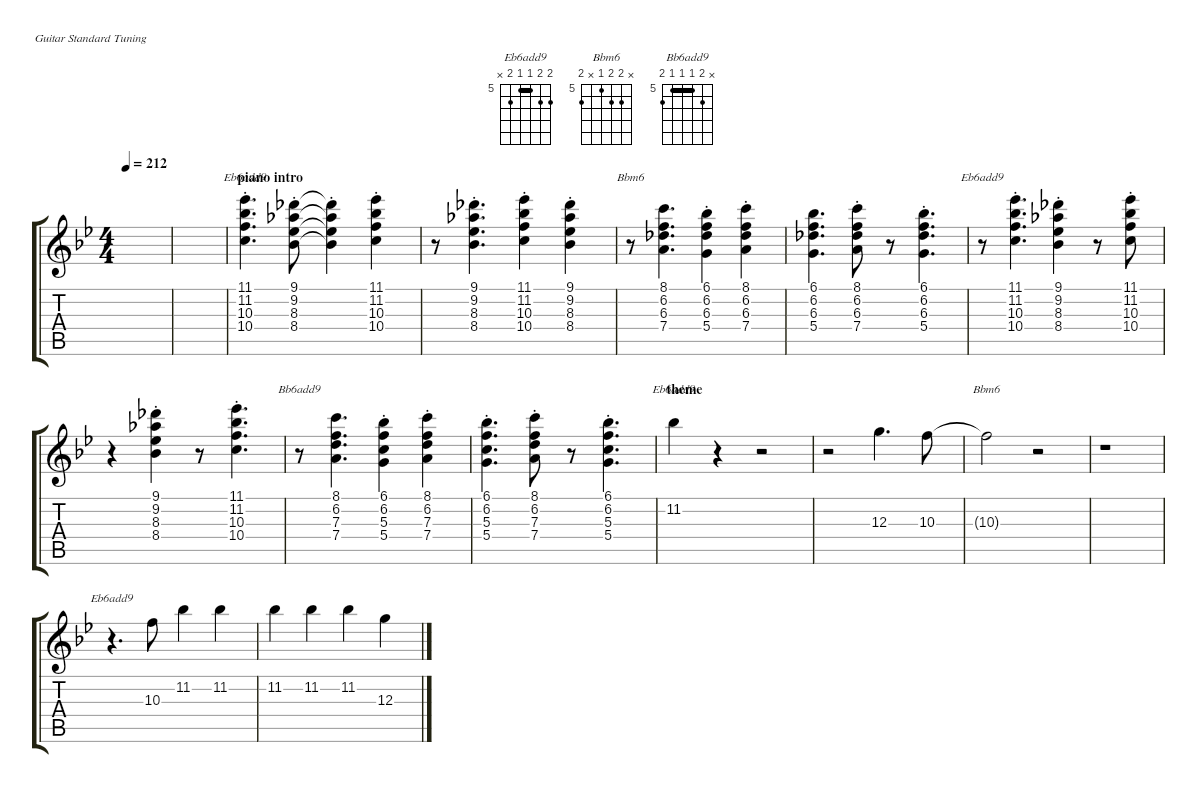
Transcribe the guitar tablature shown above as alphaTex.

\defaultSystemsLayout 4
\hideDynamics
\bracketExtendMode groupsimilarinstruments
\singleTrackTrackNamePolicy hidden
\multiTrackTrackNamePolicy allsystems
\firstSystemTrackNameMode fullname
\otherSystemsTrackNameMode fullname
\firstSystemTrackNameOrientation horizontal
\otherSystemsTrackNameOrientation horizontal
\defaultBarNumberDisplay Hide
\track ("lead melody" "E-Gt") {instrument electricguitarclean}
\staff {score tabs}
\tuning (E4 B3 G3 D3 A2 E2)
\chord ("Eb6add9" 6 6 5 5 6 x) {firstfret 5 barre 5}
\chord ("Bbm6" x 6 6 5 x 6) {firstfret 5}
\chord ("Bb6add9" x 6 5 5 5 6) {firstfret 5 barre (5 5)}
\ts (4 4)
\tempo 212
\clef g2
\ks bb
|
|
\section ("" "piano intro")
(10.4{st} 10.3{st} 11.2{st} 11.1{st}).4{d ch "Eb6add9"} (8.4{st} 9.1{st} 8.3{st} 9.2{st}).8 (8.4{st t} 9.1{st t} 8.3{st t} 9.2{st t}).4 (10.4{st} 10.3{st} 11.2{st} 11.1{st}).4 |
r.8 (8.4{st} 9.1{st} 8.3{st} 9.2{st}).4{d} (10.4{st} 10.3{st} 11.2{st} 11.1{st}).4 (8.4{st} 9.1{st} 8.3{st} 9.2{st}).4 |
r.8{ch "Bbm6"} (7.4 6.3 6.2 8.1).4{d} (6.1{st} 6.2{st} 6.3{st} 5.4{st}).4 (7.4{st} 6.3{st} 6.2{st} 8.1{st}).4 |
(6.1 6.2 6.3 5.4).4{d} (7.4{st} 6.3{st} 6.2{st} 8.1{st}).8 r.8 (6.1{st} 6.2{st} 6.3{st} 5.4{st}).4{d} |
r.8{ch "Eb6add9"} (10.4{st} 10.3{st} 11.2{st} 11.1{st}).4{d} (8.4{st} 9.1{st} 8.3{st} 9.2{st}).4 r.8 (10.4{st} 10.3{st} 11.2{st} 11.1{st}).8 |
r.4 (8.4{st} 9.1{st} 8.3{st} 9.2{st}).4 r.8 (10.4{st} 10.3{st} 11.2{st} 11.1{st}).4{d} |
r.8{ch "Bb6add9"} (7.4 7.3 6.2 8.1).4{d} (6.1{st} 6.2{st} 5.3{st} 5.4{st}).4 (7.4{st} 7.3{st} 6.2{st} 8.1{st}).4 |
(6.1{st} 6.2 5.3 5.4).4{d} (7.4{st} 7.3{st} 6.2{st} 8.1{st}).8 r.8 (6.1{st} 6.2{st} 5.3{st} 5.4{st}).4{d} |
\section ("" "theme")
11.2.4{ch "Eb6add9"} r.4 r.2 |
r.2 12.3.4{d} 10.3.8 |
10.3{t}.2{ch "Bbm6"} r.2 |
r.1 |
r.4{d ch "Eb6add9"} 10.3.8 11.2.4 11.2.4 |
11.2.4 11.2.4 11.2.4 12.3.4
